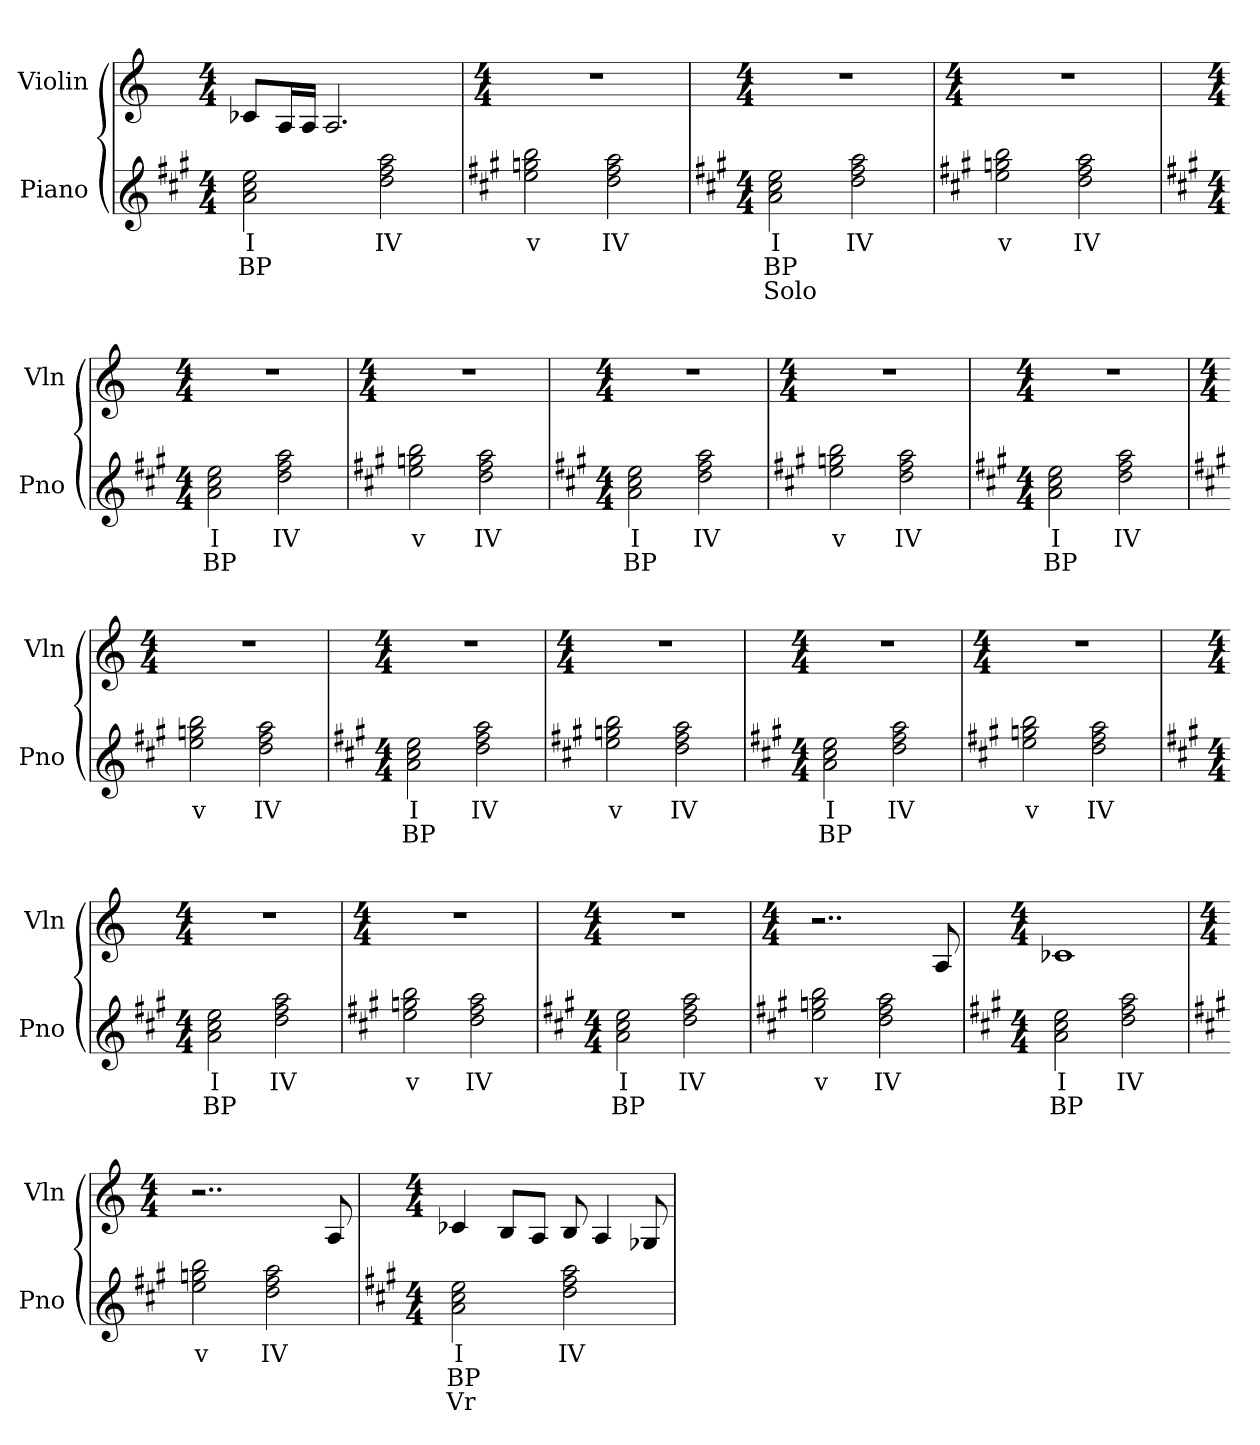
**kern	**text	**text	**text	**kern
*part2	*part2	*part2	*part2	*part1
*staff2	*staff2	*staff2	*staff2	*staff1
*I"Piano	*	*	*	*I"Violin
*I'Pno	*	*	*	*I'Vln
*k[f#c#g#]	*	*	*	*
*A:	*	*	*	*
*M4/4	*	*	*	*M4/4
=	=	=	=	=
2a 2cc# 2ee	I	BP	.	8c-XL
.	.	.	.	16AL
.	.	.	.	16AJJ
.	.	.	.	2.A
2dd 2ff# 2aa	IV	.	.	.
=	=	=	=	=
*k[f#c#g#]	*	*	*	*
*A:	*	*	*	*
*	*	*	*	*M4/4
2ee 2ggn 2bb	v	.	.	1r
2dd 2ff# 2aa	IV	.	.	.
=	=	=	=	=
*k[f#c#g#]	*	*	*	*
*A:	*	*	*	*
*M4/4	*	*	*	*M4/4
2a 2cc# 2ee	I	BP	Solo	1r
2dd 2ff# 2aa	IV	.	.	.
=	=	=	=	=
*k[f#c#g#]	*	*	*	*
*A:	*	*	*	*
*	*	*	*	*M4/4
2ee 2ggn 2bb	v	.	.	1r
2dd 2ff# 2aa	IV	.	.	.
=	=	=	=	=
*k[f#c#g#]	*	*	*	*
*A:	*	*	*	*
*M4/4	*	*	*	*M4/4
2a 2cc# 2ee	I	BP	.	1r
2dd 2ff# 2aa	IV	.	.	.
=	=	=	=	=
*k[f#c#g#]	*	*	*	*
*A:	*	*	*	*
*	*	*	*	*M4/4
2ee 2ggn 2bb	v	.	.	1r
2dd 2ff# 2aa	IV	.	.	.
=	=	=	=	=
*k[f#c#g#]	*	*	*	*
*A:	*	*	*	*
*M4/4	*	*	*	*M4/4
2a 2cc# 2ee	I	BP	.	1r
2dd 2ff# 2aa	IV	.	.	.
=	=	=	=	=
*k[f#c#g#]	*	*	*	*
*A:	*	*	*	*
*	*	*	*	*M4/4
2ee 2ggn 2bb	v	.	.	1r
2dd 2ff# 2aa	IV	.	.	.
=	=	=	=	=
*k[f#c#g#]	*	*	*	*
*A:	*	*	*	*
*M4/4	*	*	*	*M4/4
2a 2cc# 2ee	I	BP	.	1r
2dd 2ff# 2aa	IV	.	.	.
=	=	=	=	=
*k[f#c#g#]	*	*	*	*
*A:	*	*	*	*
*	*	*	*	*M4/4
2ee 2ggn 2bb	v	.	.	1r
2dd 2ff# 2aa	IV	.	.	.
=	=	=	=	=
*k[f#c#g#]	*	*	*	*
*A:	*	*	*	*
*M4/4	*	*	*	*M4/4
2a 2cc# 2ee	I	BP	.	1r
2dd 2ff# 2aa	IV	.	.	.
=	=	=	=	=
*k[f#c#g#]	*	*	*	*
*A:	*	*	*	*
*	*	*	*	*M4/4
2ee 2ggn 2bb	v	.	.	1r
2dd 2ff# 2aa	IV	.	.	.
=	=	=	=	=
*k[f#c#g#]	*	*	*	*
*A:	*	*	*	*
*M4/4	*	*	*	*M4/4
2a 2cc# 2ee	I	BP	.	1r
2dd 2ff# 2aa	IV	.	.	.
=	=	=	=	=
*k[f#c#g#]	*	*	*	*
*A:	*	*	*	*
*	*	*	*	*M4/4
2ee 2ggn 2bb	v	.	.	1r
2dd 2ff# 2aa	IV	.	.	.
=	=	=	=	=
*k[f#c#g#]	*	*	*	*
*A:	*	*	*	*
*M4/4	*	*	*	*M4/4
2a 2cc# 2ee	I	BP	.	1r
2dd 2ff# 2aa	IV	.	.	.
=	=	=	=	=
*k[f#c#g#]	*	*	*	*
*A:	*	*	*	*
*	*	*	*	*M4/4
2ee 2ggn 2bb	v	.	.	1r
2dd 2ff# 2aa	IV	.	.	.
=	=	=	=	=
*k[f#c#g#]	*	*	*	*
*A:	*	*	*	*
*M4/4	*	*	*	*M4/4
2a 2cc# 2ee	I	BP	.	1r
2dd 2ff# 2aa	IV	.	.	.
=	=	=	=	=
*k[f#c#g#]	*	*	*	*
*A:	*	*	*	*
*	*	*	*	*M4/4
2ee 2ggn 2bb	v	.	.	2..r
2dd 2ff# 2aa	IV	.	.	.
.	.	.	.	8A
=	=	=	=	=
*k[f#c#g#]	*	*	*	*
*A:	*	*	*	*
*M4/4	*	*	*	*M4/4
2a 2cc# 2ee	I	BP	.	1c-X
2dd 2ff# 2aa	IV	.	.	.
=	=	=	=	=
*k[f#c#g#]	*	*	*	*
*A:	*	*	*	*
*	*	*	*	*M4/4
2ee 2ggn 2bb	v	.	.	2..r
2dd 2ff# 2aa	IV	.	.	.
.	.	.	.	8A
=	=	=	=	=
*k[f#c#g#]	*	*	*	*
*A:	*	*	*	*
*M4/4	*	*	*	*M4/4
2a 2cc# 2ee	I	BP	Vr	4c-X
.	.	.	.	8BL
.	.	.	.	8AJ
2dd 2ff# 2aa	IV	.	.	8B
.	.	.	.	4A
.	.	.	.	8G-X
=	=	=	=	=
*-	*-	*-	*-	*-
